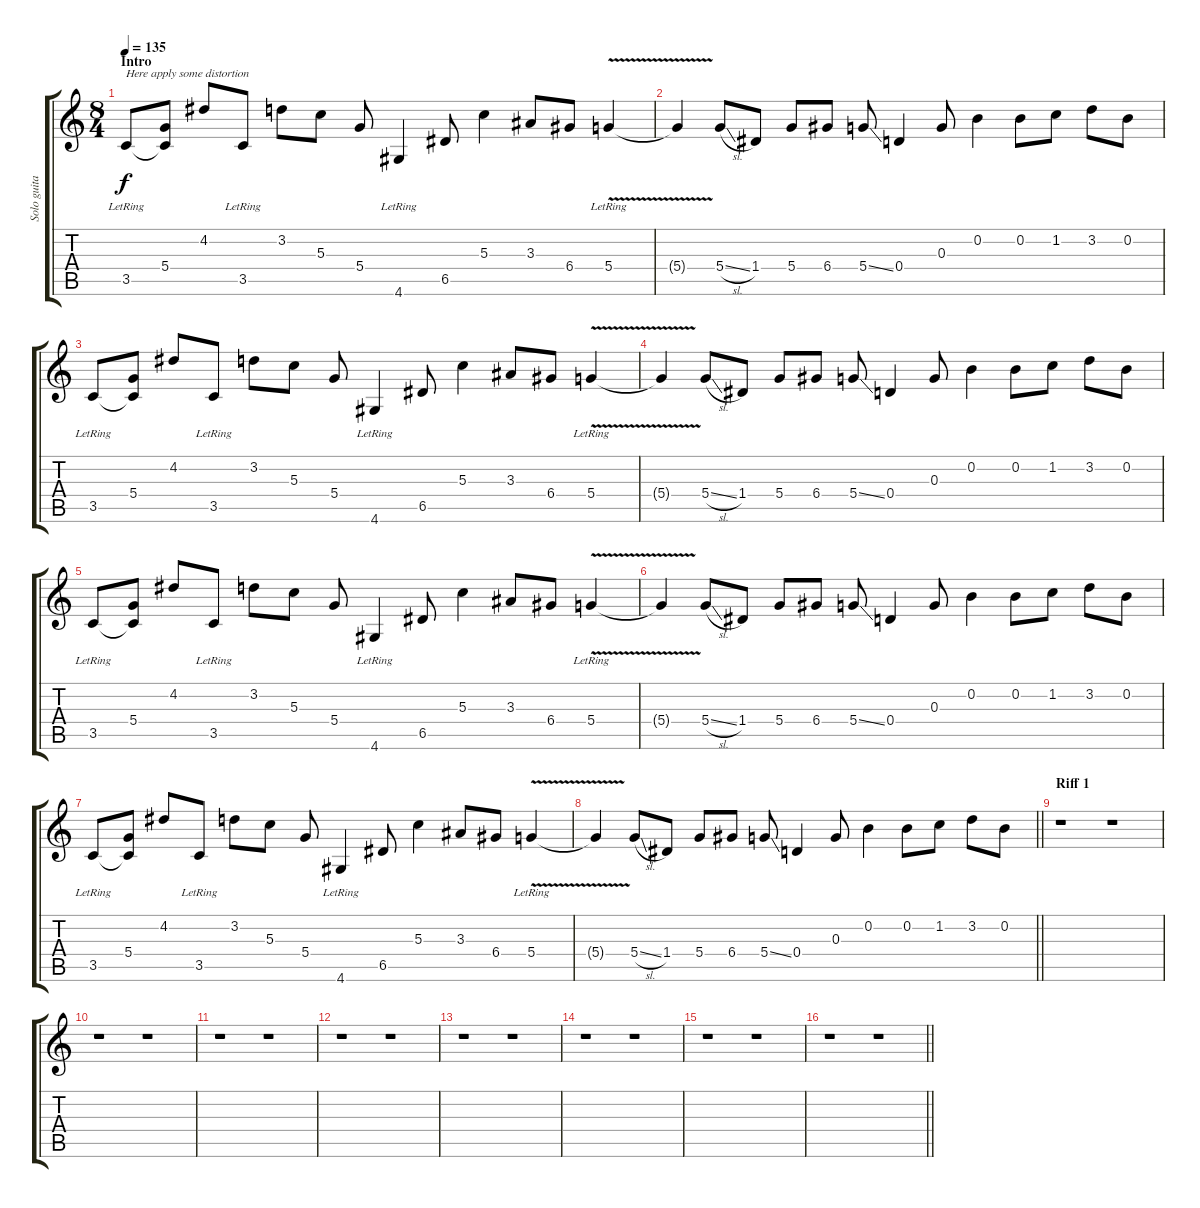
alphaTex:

\track ("Solo guitar" "Solo guita") {instrument electricguitarclean}
\staff {score tabs}
\tuning (E4 B3 G3 D3 A2 E2) {hide}
\ts (8 4)
\section ("" "Intro")
\tempo 135
\clef g2
\ks c
3.5{lr}.8{txt "Here apply some distortion" dy f instrument electricguitarclean} (5.4 3.5{t}).8 4.2.8 3.5{lr}.8 3.2.8 5.3.8 5.4.8 4.6{lr}.4 6.5.8 5.3.4 3.3.8 6.4.8 5.4{v lr}.4 |
5.4{t}.4 5.4{sl}.8 1.4.8 5.4.8 6.4.8 5.4{ss}.8 0.4.4 0.3.8 0.2.4 0.2.8 1.2.8 3.2.8 0.2.8 |
3.5{lr}.8 (5.4 3.5{t}).8 4.2.8 3.5{lr}.8 3.2.8 5.3.8 5.4.8 4.6{lr}.4 6.5.8 5.3.4 3.3.8 6.4.8 5.4{v lr}.4 |
5.4{t}.4 5.4{sl}.8 1.4.8 5.4.8 6.4.8 5.4{ss}.8 0.4.4 0.3.8 0.2.4 0.2.8 1.2.8 3.2.8 0.2.8 |
3.5{lr}.8{instrument overdrivenguitar} (5.4 3.5{t}).8 4.2.8 3.5{lr}.8 3.2.8 5.3.8 5.4.8 4.6{lr}.4 6.5.8 5.3.4 3.3.8 6.4.8 5.4{v lr}.4 |
5.4{t}.4 5.4{sl}.8 1.4.8 5.4.8 6.4.8 5.4{ss}.8 0.4.4 0.3.8 0.2.4 0.2.8 1.2.8 3.2.8 0.2.8 |
3.5{lr}.8 (5.4 3.5{t}).8 4.2.8 3.5{lr}.8 3.2.8 5.3.8 5.4.8 4.6{lr}.4 6.5.8 5.3.4 3.3.8 6.4.8 5.4{v lr}.4 |
\barLineRight lightlight
5.4{t}.4 5.4{sl}.8 1.4.8 5.4.8 6.4.8 5.4{ss}.8 0.4.4 0.3.8 0.2.4 0.2.8 1.2.8 3.2.8 0.2.8 |
\section ("" "Riff 1")
r.1 r.1 |
r.1 r.1 |
r.1 r.1 |
r.1 r.1 |
r.1 r.1 |
r.1 r.1 |
r.1 r.1 |
\barLineRight lightlight
r.1 r.1
